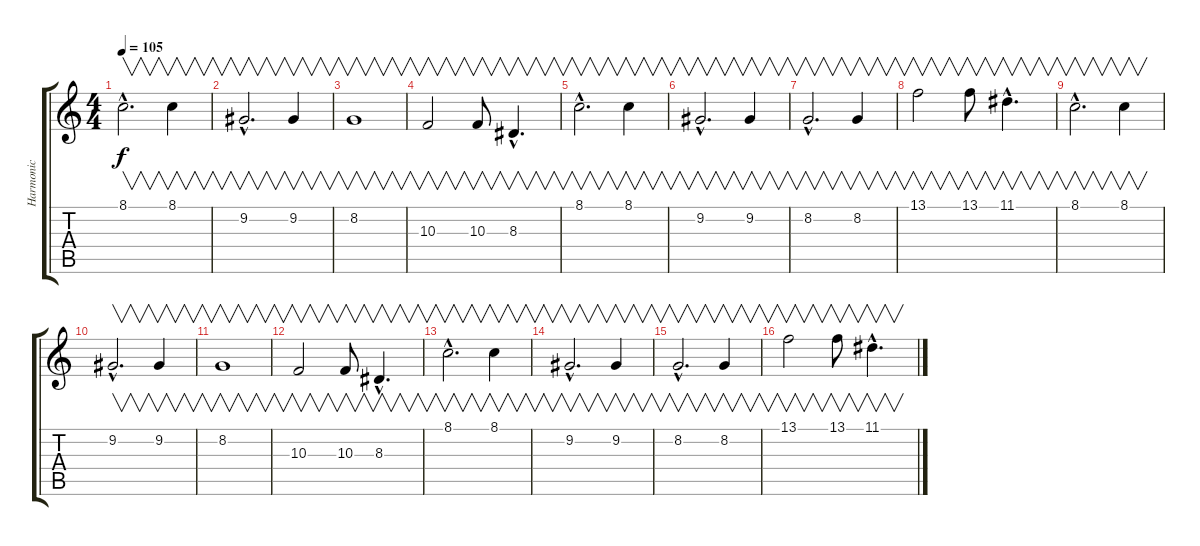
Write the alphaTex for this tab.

\track ("Harmonic" "Harmonic") {instrument harmonica}
\staff {score tabs}
\tuning (E4 B3 G3 D3 A2 E2) {hide}
\ts (4 4)
\tempo 105
\clef g2
\ks c
8.1{hac}.2{v d dy f volume 12 instrument harmonica} 8.1.4{v} |
9.2{hac}.2{v d} 9.2.4{v} |
8.2.1{v} |
10.3.2{v} 10.3.8{v} 8.3{hac}.4{v d} |
8.1{hac}.2{v d} 8.1.4{v} |
9.2{hac}.2{v d} 9.2.4{v} |
8.2{hac}.2{v d} 8.2.4{v} |
13.1.2{v} 13.1.8{v} 11.1{hac}.4{v d} |
8.1{hac}.2{v d} 8.1.4{v} |
9.2{hac}.2{v d} 9.2.4{v} |
8.2.1{v} |
10.3.2{v} 10.3.8{v} 8.3{hac}.4{v d} |
8.1{hac}.2{v d} 8.1.4{v} |
9.2{hac}.2{v d} 9.2.4{v} |
8.2{hac}.2{v d} 8.2.4{v} |
13.1.2{v} 13.1.8{v} 11.1{hac}.4{v d}
